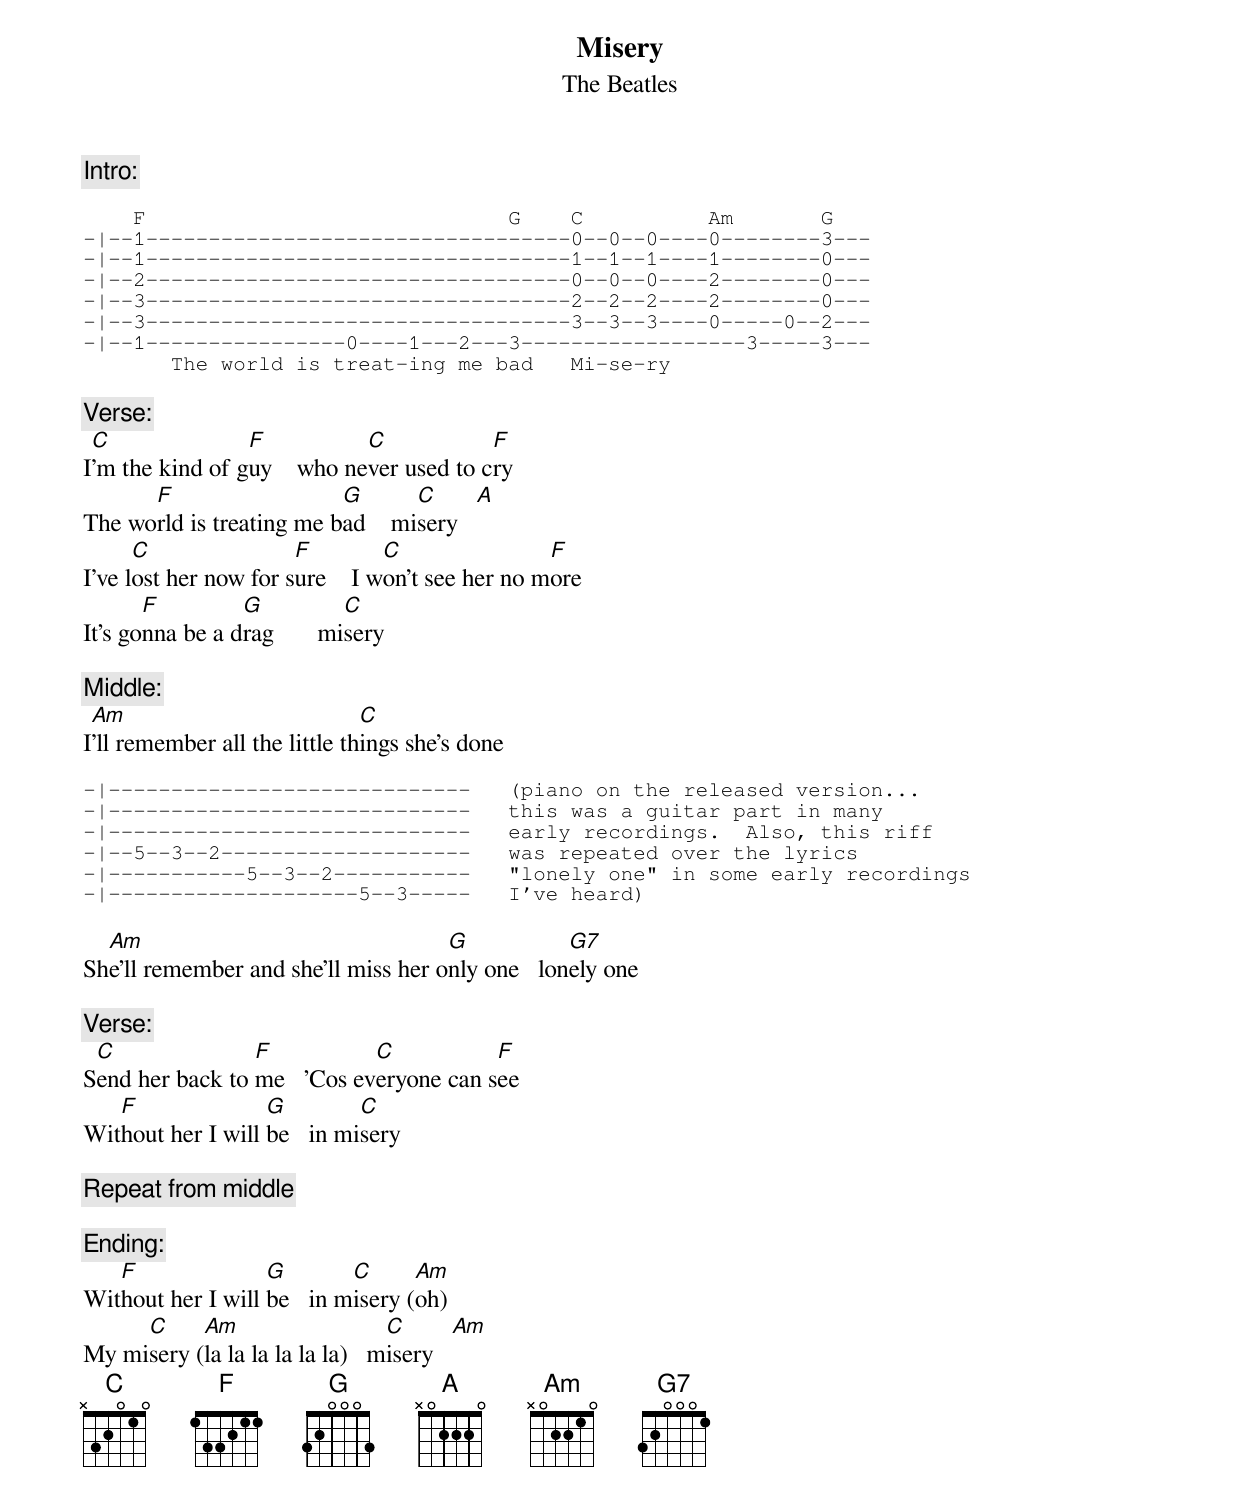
{t:Misery}
{st:The Beatles}

{c:Intro:}
{sot}

    F                             G    C          Am       G
-|--1----------------------------------0--0--0----0--------3---
-|--1----------------------------------1--1--1----1--------0---
-|--2----------------------------------0--0--0----2--------0---
-|--3----------------------------------2--2--2----2--------0---
-|--3----------------------------------3--3--3----0-----0--2---
-|--1----------------0----1---2---3------------------3-----3---
       The world is treat-ing me bad   Mi-se-ry
{eot}

{c:Verse:}
I[C]'m the kind of g[F]uy    who ne[C]ver used to c[F]ry
The wo[F]rld is treating me b[G]ad    mi[C]sery   [A]
I've l[C]ost her now for s[F]ure    I w[C]on't see her no m[F]ore
It's go[F]nna be a d[G]rag       mi[C]sery

{c:Middle:}
I[Am]'ll remember all the little th[C]ings she's done
{sot}

-|-----------------------------   (piano on the released version...
-|-----------------------------   this was a guitar part in many
-|-----------------------------   early recordings.  Also, this riff
-|--5--3--2--------------------   was repeated over the lyrics
-|-----------5--3--2-----------   "lonely one" in some early recordings
-|--------------------5--3-----   I've heard)
{eot}

Sh[Am]e'll remember and she'll miss her o[G]nly one   lon[G7]ely one

{c:Verse:}
S[C]end her back to [F]me   'Cos ev[C]eryone can s[F]ee
Wit[F]hout her I will [G]be   in mi[C]sery

{c:Repeat from middle}

{c:Ending:}
Wit[F]hout her I will [G]be   in m[C]isery ([Am]oh)
My mi[C]sery ([Am]la la la la la la)   m[C]isery   [Am]
